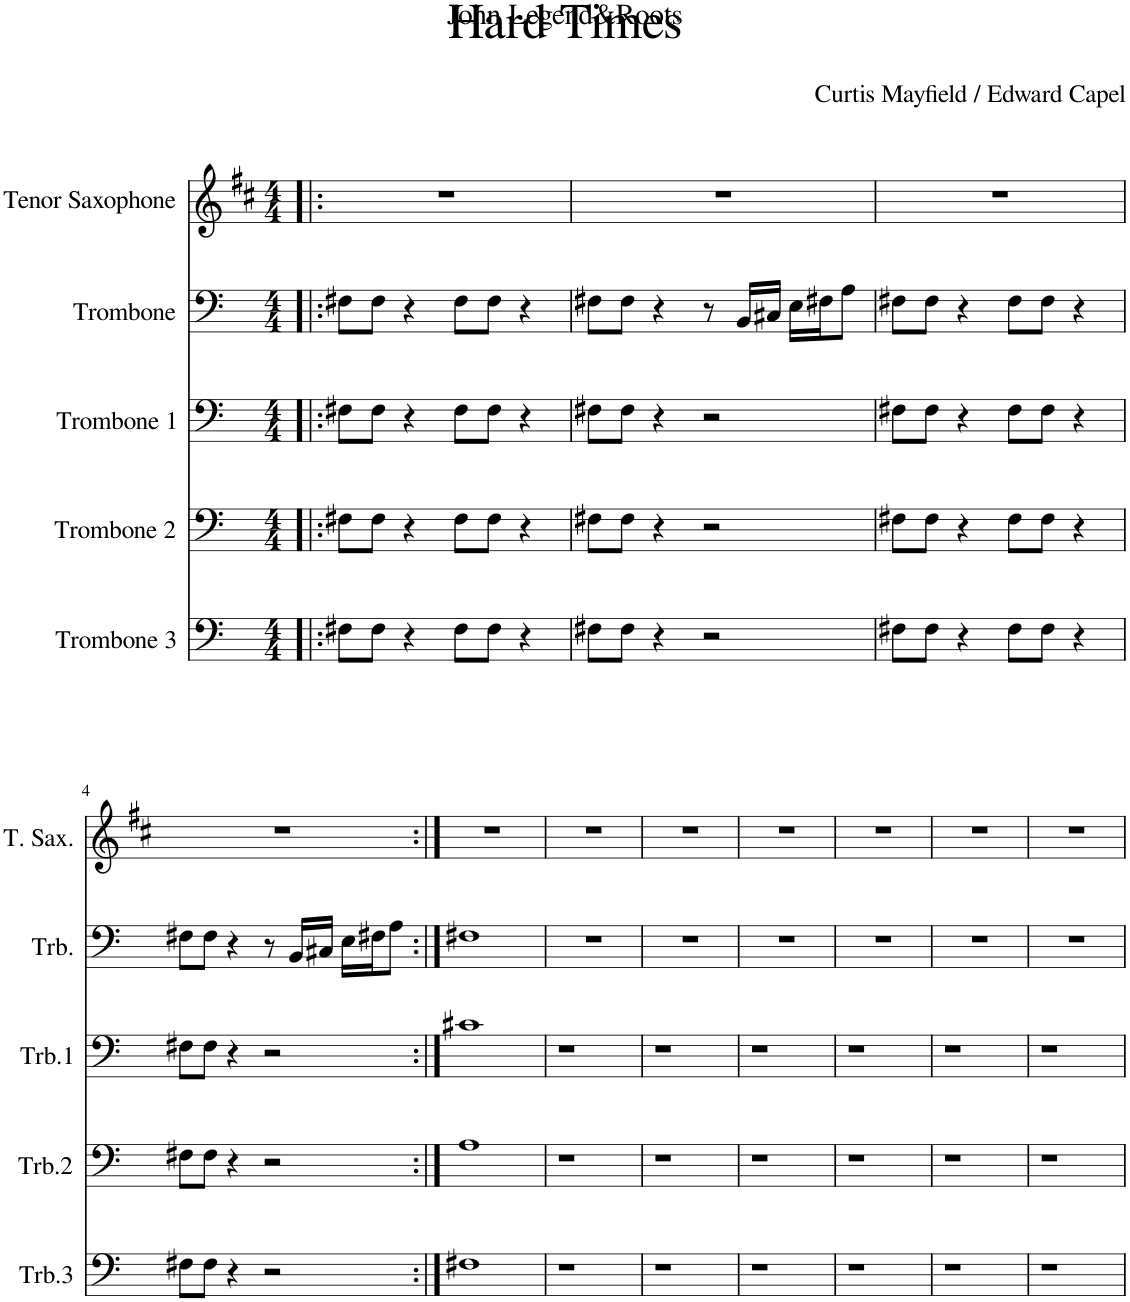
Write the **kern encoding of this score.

**kern	**kern	**kern	**kern	**kern
*part5	*part4	*part3	*part2	*part1
*staff5	*staff4	*staff3	*staff2	*staff1
*I"Trombone 3	*I"Trombone 2	*I"Trombone 1	*I"Trombone	*I"Tenor Saxophone
*I'Trb.3	*I'Trb.2	*I'Trb.1	*I'Trb.	*I'T. Sax.
*clefF4	*clefF4	*clefF4	*clefF4	*clefG2
*	*	*	*	*Trd8c14
*k[]	*k[]	*k[]	*k[]	*k[f#c#]
*M4/4	*M4/4	*M4/4	*M4/4	*M4/4
=1!|:	=1!|:	=1!|:	=1!|:	=1!|:
8F#X\L	8F#X\L	8F#X\L	8F#X\L	1r
8F#\J	8F#\J	8F#\J	8F#\J	.
4r	4r	4r	4r	.
8F#\L	8F#\L	8F#\L	8F#\L	.
8F#\J	8F#\J	8F#\J	8F#\J	.
4r	4r	4r	4r	.
=2	=2	=2	=2	=2
8F#X\L	8F#X\L	8F#X\L	8F#X\L	1r
8F#\J	8F#\J	8F#\J	8F#\J	.
4r	4r	4r	4r	.
2r	2r	2r	8r	.
.	.	.	16BB/LL	.
.	.	.	16C#X/JJ	.
.	.	.	16E\LL	.
.	.	.	16F#X\J	.
.	.	.	8A\J	.
=3	=3	=3	=3	=3
8F#X\L	8F#X\L	8F#X\L	8F#X\L	1r
8F#\J	8F#\J	8F#\J	8F#\J	.
4r	4r	4r	4r	.
8F#\L	8F#\L	8F#\L	8F#\L	.
8F#\J	8F#\J	8F#\J	8F#\J	.
4r	4r	4r	4r	.
!!LO:LB:g=z
=4	=4	=4	=4	=4
8F#X\L	8F#X\L	8F#X\L	8F#X\L	1r
8F#\J	8F#\J	8F#\J	8F#\J	.
4r	4r	4r	4r	.
2r	2r	2r	8r	.
.	.	.	16BB/LL	.
.	.	.	16C#X/JJ	.
.	.	.	16E\LL	.
.	.	.	16F#X\J	.
.	.	.	8A\J	.
=5:|!	=5:|!	=5:|!	=5:|!	=5:|!
1F#X	1A	1c#X	1F#X	1r
=6	=6	=6	=6	=6
1r	1r	1r	1r	1r
=7	=7	=7	=7	=7
1r	1r	1r	1r	1r
=8	=8	=8	=8	=8
1r	1r	1r	1r	1r
=9	=9	=9	=9	=9
1r	1r	1r	1r	1r
=10	=10	=10	=10	=10
1r	1r	1r	1r	1r
=11	=11	=11	=11	=11
1r	1r	1r	1r	1r
=	=	=	=	=
*-	*-	*-	*-	*-
